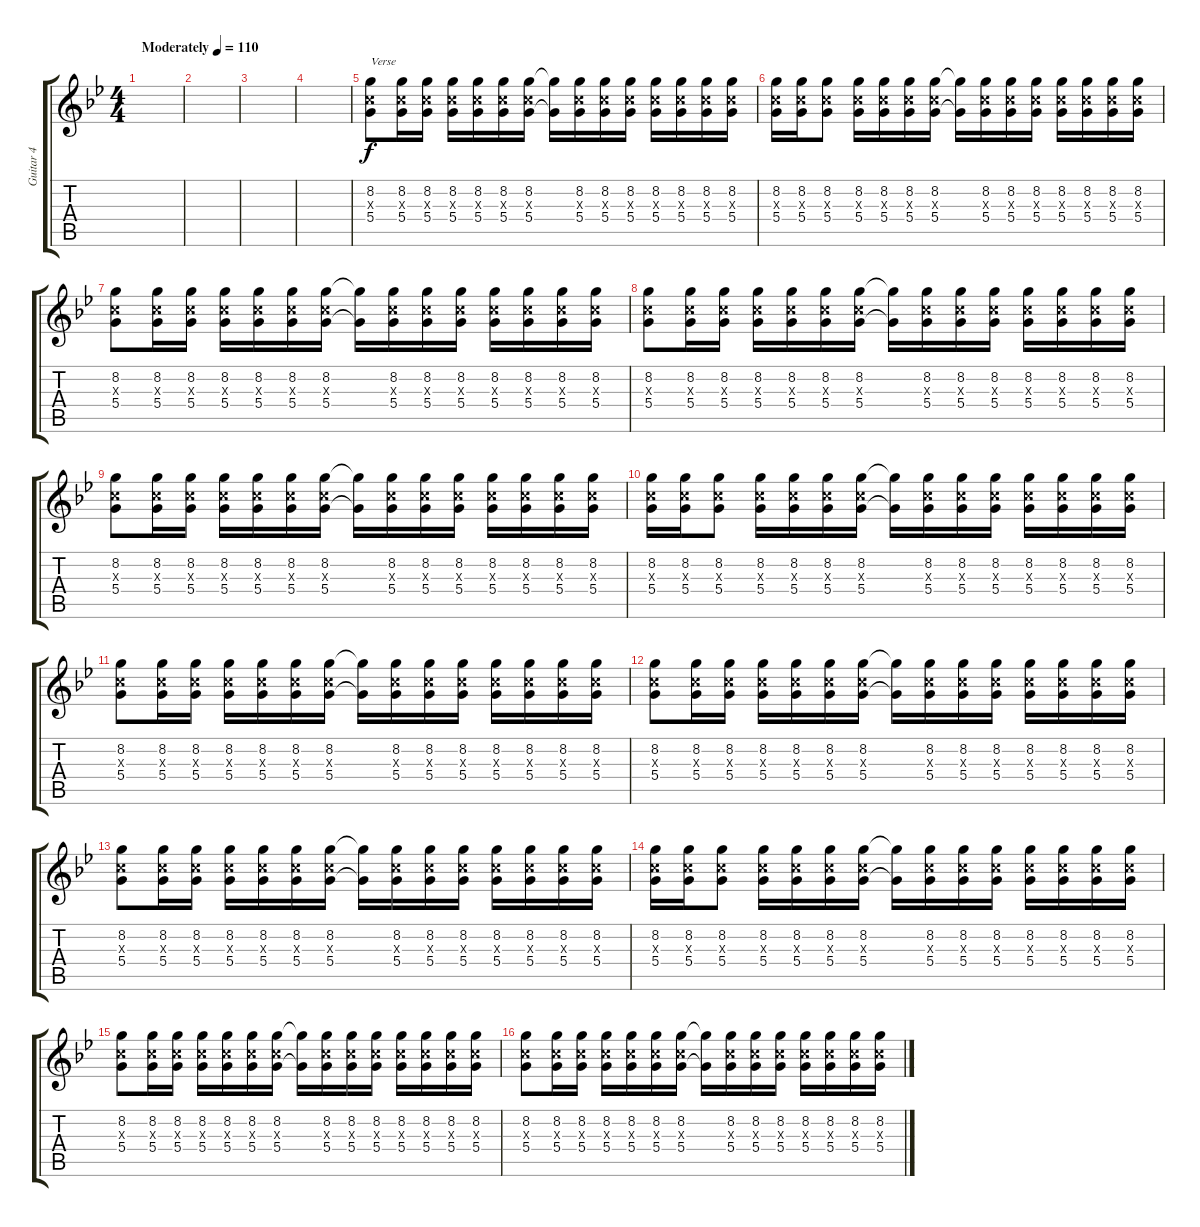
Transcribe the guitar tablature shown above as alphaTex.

\track ("Guitar 4" "Guitar 4") {instrument distortionguitar}
\staff {score tabs}
\tuning (E4 B3 G3 D3 A2 E2) {hide}
\ts (4 4)
\tempo (110 "Moderately")
\clef g2
\ks bb
|
|
|
|
(8.2 5.3{x} 5.4).8{txt "Verse"} (8.2 5.3{x} 5.4).16 (8.2 5.3{x} 5.4).16 (8.2 5.3{x} 5.4).16 (8.2 5.3{x} 5.4).16 (8.2 5.3{x} 5.4).16 (8.2 5.3{x} 5.4).16 (8.2{t} 5.4{t}).16 (8.2 5.3{x} 5.4).16 (8.2 5.3{x} 5.4).16 (8.2 5.3{x} 5.4).16 (8.2 5.3{x} 5.4).16 (8.2 5.3{x} 5.4).16 (8.2 5.3{x} 5.4).16 (8.2 5.3{x} 5.4).16 |
(8.2 5.3{x} 5.4).16 (8.2 5.3{x} 5.4).16 (8.2 5.3{x} 5.4).8 (8.2 5.3{x} 5.4).16 (8.2 5.3{x} 5.4).16 (8.2 5.3{x} 5.4).16 (8.2 5.3{x} 5.4).16 (8.2{t} 5.4{t}).16 (8.2 5.3{x} 5.4).16 (8.2 5.3{x} 5.4).16 (8.2 5.3{x} 5.4).16 (8.2 5.3{x} 5.4).16 (8.2 5.3{x} 5.4).16 (8.2 5.3{x} 5.4).16 (8.2 5.3{x} 5.4).16 |
(8.2 5.3{x} 5.4).8 (8.2 5.3{x} 5.4).16 (8.2 5.3{x} 5.4).16 (8.2 5.3{x} 5.4).16 (8.2 5.3{x} 5.4).16 (8.2 5.3{x} 5.4).16 (8.2 5.3{x} 5.4).16 (8.2{t} 5.4{t}).16 (8.2 5.3{x} 5.4).16 (8.2 5.3{x} 5.4).16 (8.2 5.3{x} 5.4).16 (8.2 5.3{x} 5.4).16 (8.2 5.3{x} 5.4).16 (8.2 5.3{x} 5.4).16 (8.2 5.3{x} 5.4).16 |
(8.2 5.3{x} 5.4).8 (8.2 5.3{x} 5.4).16 (8.2 5.3{x} 5.4).16 (8.2 5.3{x} 5.4).16 (8.2 5.3{x} 5.4).16 (8.2 5.3{x} 5.4).16 (8.2 5.3{x} 5.4).16 (8.2{t} 5.4{t}).16 (8.2 5.3{x} 5.4).16 (8.2 5.3{x} 5.4).16 (8.2 5.3{x} 5.4).16 (8.2 5.3{x} 5.4).16 (8.2 5.3{x} 5.4).16 (8.2 5.3{x} 5.4).16 (8.2 5.3{x} 5.4).16 |
(8.2 5.3{x} 5.4).8 (8.2 5.3{x} 5.4).16 (8.2 5.3{x} 5.4).16 (8.2 5.3{x} 5.4).16 (8.2 5.3{x} 5.4).16 (8.2 5.3{x} 5.4).16 (8.2 5.3{x} 5.4).16 (8.2{t} 5.4{t}).16 (8.2 5.3{x} 5.4).16 (8.2 5.3{x} 5.4).16 (8.2 5.3{x} 5.4).16 (8.2 5.3{x} 5.4).16 (8.2 5.3{x} 5.4).16 (8.2 5.3{x} 5.4).16 (8.2 5.3{x} 5.4).16 |
(8.2 5.3{x} 5.4).16 (8.2 5.3{x} 5.4).16 (8.2 5.3{x} 5.4).8 (8.2 5.3{x} 5.4).16 (8.2 5.3{x} 5.4).16 (8.2 5.3{x} 5.4).16 (8.2 5.3{x} 5.4).16 (8.2{t} 5.4{t}).16 (8.2 5.3{x} 5.4).16 (8.2 5.3{x} 5.4).16 (8.2 5.3{x} 5.4).16 (8.2 5.3{x} 5.4).16 (8.2 5.3{x} 5.4).16 (8.2 5.3{x} 5.4).16 (8.2 5.3{x} 5.4).16 |
(8.2 5.3{x} 5.4).8 (8.2 5.3{x} 5.4).16 (8.2 5.3{x} 5.4).16 (8.2 5.3{x} 5.4).16 (8.2 5.3{x} 5.4).16 (8.2 5.3{x} 5.4).16 (8.2 5.3{x} 5.4).16 (8.2{t} 5.4{t}).16 (8.2 5.3{x} 5.4).16 (8.2 5.3{x} 5.4).16 (8.2 5.3{x} 5.4).16 (8.2 5.3{x} 5.4).16 (8.2 5.3{x} 5.4).16 (8.2 5.3{x} 5.4).16 (8.2 5.3{x} 5.4).16 |
(8.2 5.3{x} 5.4).8 (8.2 5.3{x} 5.4).16 (8.2 5.3{x} 5.4).16 (8.2 5.3{x} 5.4).16 (8.2 5.3{x} 5.4).16 (8.2 5.3{x} 5.4).16 (8.2 5.3{x} 5.4).16 (8.2{t} 5.4{t}).16 (8.2 5.3{x} 5.4).16 (8.2 5.3{x} 5.4).16 (8.2 5.3{x} 5.4).16 (8.2 5.3{x} 5.4).16 (8.2 5.3{x} 5.4).16 (8.2 5.3{x} 5.4).16 (8.2 5.3{x} 5.4).16 |
(8.2 5.3{x} 5.4).8 (8.2 5.3{x} 5.4).16 (8.2 5.3{x} 5.4).16 (8.2 5.3{x} 5.4).16 (8.2 5.3{x} 5.4).16 (8.2 5.3{x} 5.4).16 (8.2 5.3{x} 5.4).16 (8.2{t} 5.4{t}).16 (8.2 5.3{x} 5.4).16 (8.2 5.3{x} 5.4).16 (8.2 5.3{x} 5.4).16 (8.2 5.3{x} 5.4).16 (8.2 5.3{x} 5.4).16 (8.2 5.3{x} 5.4).16 (8.2 5.3{x} 5.4).16 |
(8.2 5.3{x} 5.4).16 (8.2 5.3{x} 5.4).16 (8.2 5.3{x} 5.4).8 (8.2 5.3{x} 5.4).16 (8.2 5.3{x} 5.4).16 (8.2 5.3{x} 5.4).16 (8.2 5.3{x} 5.4).16 (8.2{t} 5.4{t}).16 (8.2 5.3{x} 5.4).16 (8.2 5.3{x} 5.4).16 (8.2 5.3{x} 5.4).16 (8.2 5.3{x} 5.4).16 (8.2 5.3{x} 5.4).16 (8.2 5.3{x} 5.4).16 (8.2 5.3{x} 5.4).16 |
(8.2 5.3{x} 5.4).8 (8.2 5.3{x} 5.4).16 (8.2 5.3{x} 5.4).16 (8.2 5.3{x} 5.4).16 (8.2 5.3{x} 5.4).16 (8.2 5.3{x} 5.4).16 (8.2 5.3{x} 5.4).16 (8.2{t} 5.4{t}).16 (8.2 5.3{x} 5.4).16 (8.2 5.3{x} 5.4).16 (8.2 5.3{x} 5.4).16 (8.2 5.3{x} 5.4).16 (8.2 5.3{x} 5.4).16 (8.2 5.3{x} 5.4).16 (8.2 5.3{x} 5.4).16 |
(8.2 5.3{x} 5.4).8 (8.2 5.3{x} 5.4).16 (8.2 5.3{x} 5.4).16 (8.2 5.3{x} 5.4).16 (8.2 5.3{x} 5.4).16 (8.2 5.3{x} 5.4).16 (8.2 5.3{x} 5.4).16 (8.2{t} 5.4{t}).16 (8.2 5.3{x} 5.4).16 (8.2 5.3{x} 5.4).16 (8.2 5.3{x} 5.4).16 (8.2 5.3{x} 5.4).16 (8.2 5.3{x} 5.4).16 (8.2 5.3{x} 5.4).16 (8.2 5.3{x} 5.4).16
